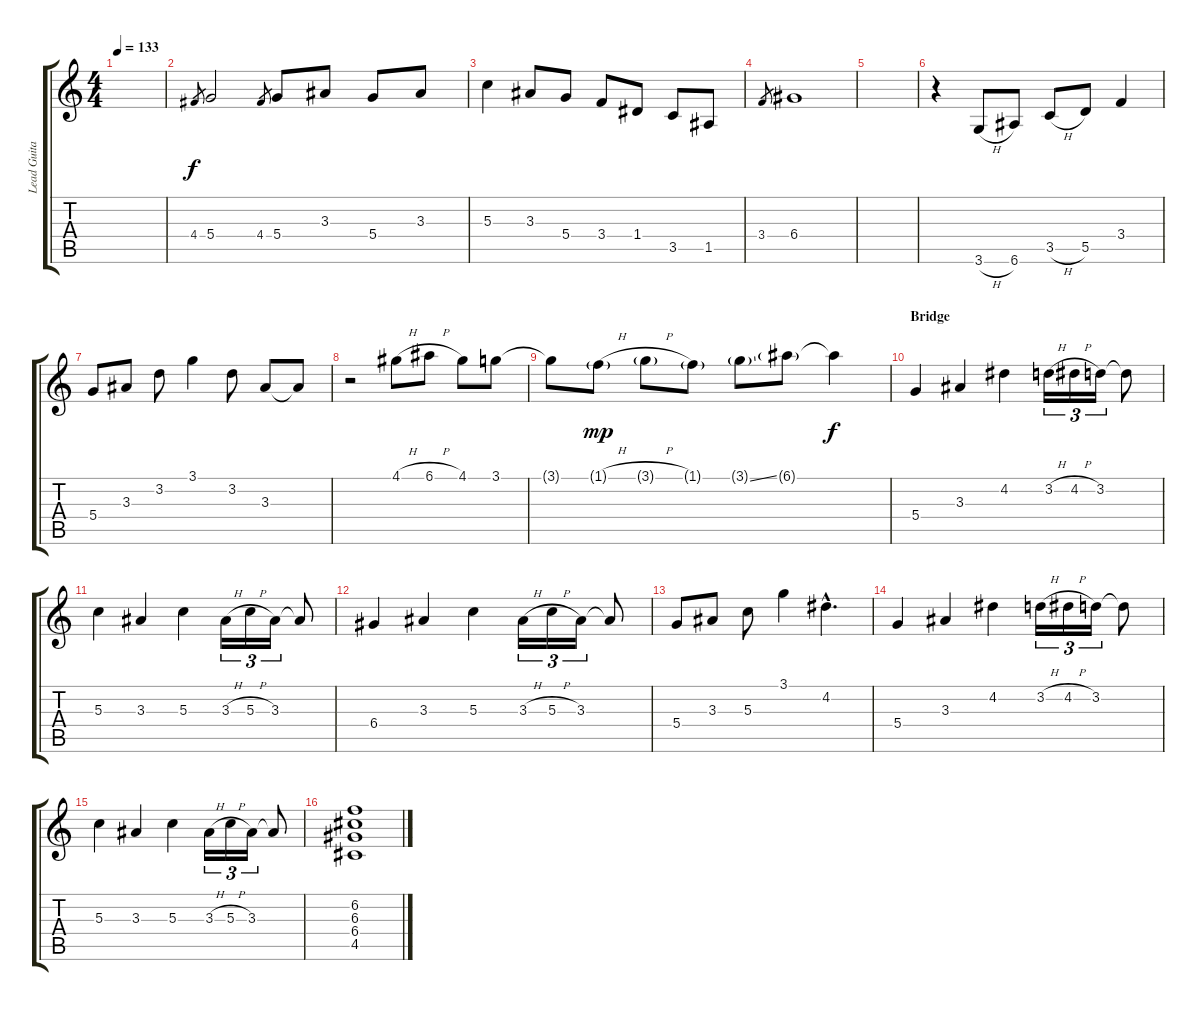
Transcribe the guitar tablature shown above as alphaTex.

\track ("Lead Guitar" "Lead Guita") {instrument electricguitarjazz}
\staff {score tabs}
\tuning (E4 B3 G3 D3 A2 E2) {hide}
\ts (4 4)
\tempo 133
\clef g2
\ks c
|
4.4.8{gr} 5.4.2 4.4.8{gr} 5.4.8 3.3.8 5.4.8 3.3.8 |
5.3.4 3.3.8 5.4.8 3.4.8 1.4.8 3.5.8 1.5.8 |
3.4.8{gr} 6.4.1 |
|
r.4{volume 10} 3.6{h}.8 6.6.8 3.5{h}.8 5.5.8 3.4.4 |
5.4.8 3.3.8 3.2.8 3.1.4 3.2.8 3.3.8 3.3{t}.8 |
r.2 4.1{h}.8 6.1{h}.8 4.1.8 3.1.8 |
3.1{t}.8 1.1{h g}.8{dy mp} 3.1{h g}.8 1.1{g}.8 3.1{ss g}.8 6.1{g}.8 6.1{t}.4{dy f} |
\section ("" "Bridge")
5.4.4 3.3.4 4.2.4 3.2{h}.16{tu (3 2)} 4.2{h}.16{tu (3 2)} 3.2.16{tu (3 2)} 3.2{t}.8 |
5.3.4 3.3.4 5.3.4 3.3{h}.16{tu (3 2)} 5.3{h}.16{tu (3 2)} 3.3.16{tu (3 2)} 3.3{t}.8 |
6.4.4 3.3.4 5.3.4 3.3{h}.16{tu (3 2)} 5.3{h}.16{tu (3 2)} 3.3.16{tu (3 2)} 3.3{t}.8 |
5.4.8 3.3.8 5.3.8 3.1.4 4.2{hac}.4{d} |
5.4.4 3.3.4 4.2.4 3.2{h}.16{tu (3 2)} 4.2{h}.16{tu (3 2)} 3.2.16{tu (3 2)} 3.2{t}.8 |
5.3.4 3.3.4 5.3.4 3.3{h}.16{tu (3 2)} 5.3{h}.16{tu (3 2)} 3.3.16{tu (3 2)} 3.3{t}.8 |
(6.2 6.3 6.4 4.5).1
